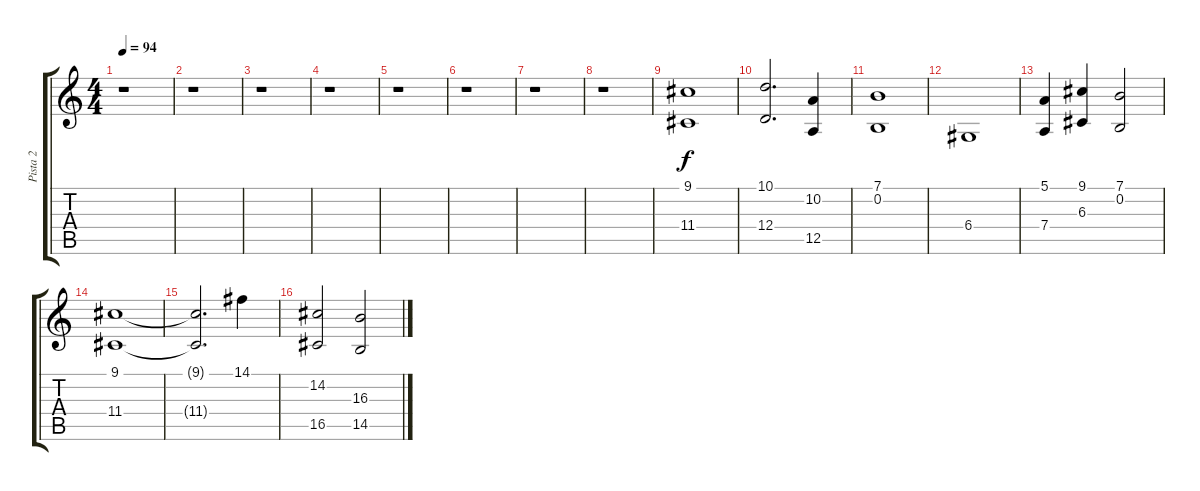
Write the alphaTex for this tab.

\track ("Pista 2" "Pista 2") {instrument stringensemble1}
\staff {score tabs}
\tuning (E4 B3 G3 D3 A2 E2) {hide}
\ts (4 4)
\tempo 94
\clef g2
\ks c
r.1{dy f} |
r.1 |
r.1 |
r.1 |
r.1 |
r.1 |
r.1 |
r.1 |
(9.1 11.4).1 |
(10.1 12.4).2{d} (10.2 12.5).4 |
(7.1 0.2).1 |
6.4.1 |
(5.1 7.4).4 (9.1 6.3).4 (7.1 0.2).2 |
(9.1 11.4).1 |
(9.1{t} 11.4{t}).2{d} 14.1.4 |
(14.2 16.5).2 (16.3 14.5).2
